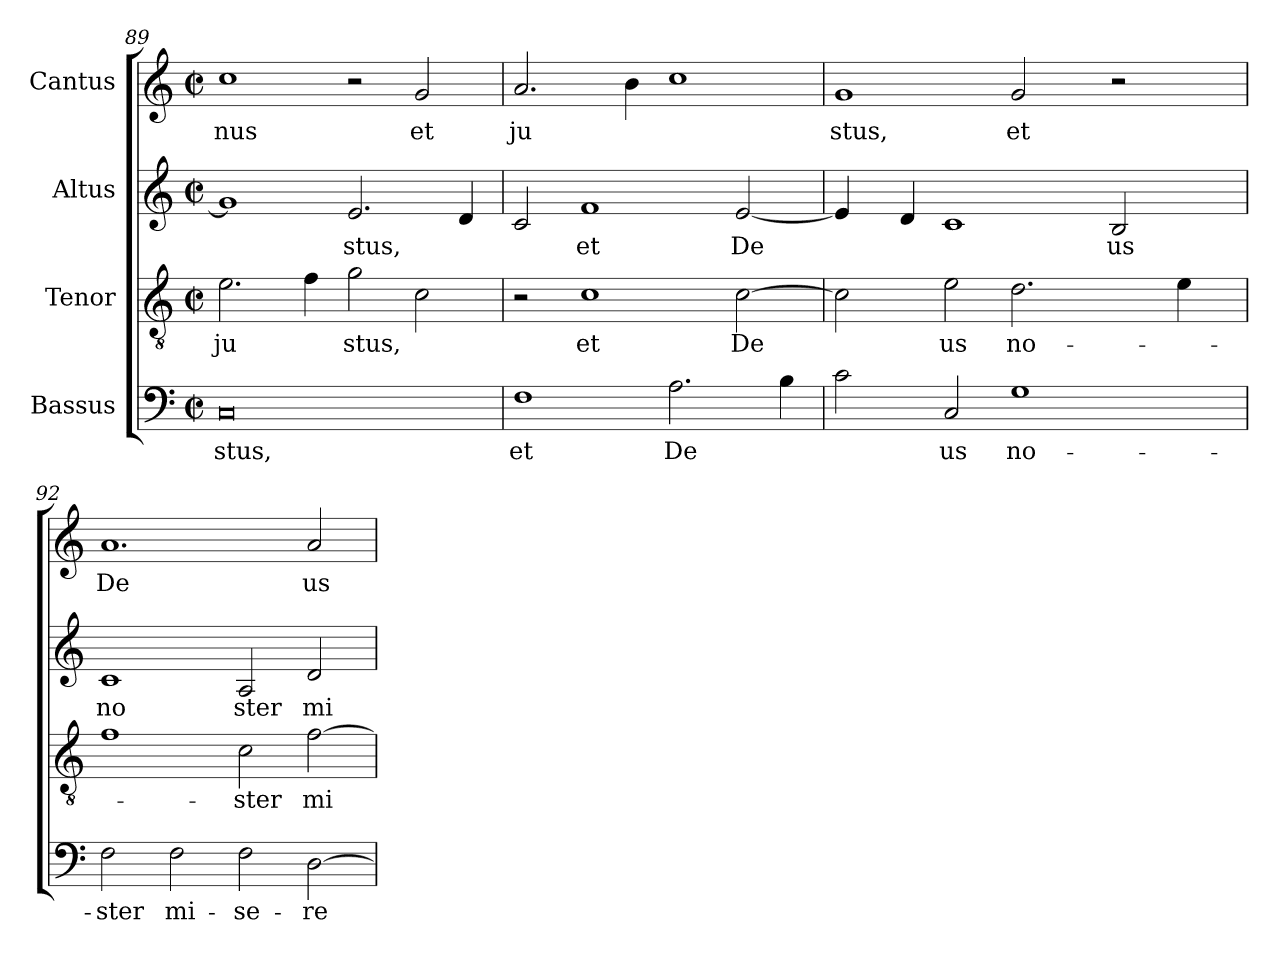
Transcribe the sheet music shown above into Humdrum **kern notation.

**kern	**text	**kern	**text	**kern	**text	**kern	**text
*part4	*part4	*part3	*part3	*part2	*part2	*part1	*part1
*staff4	*staff4	*staff3	*staff3	*staff2	*staff2	*staff1	*staff1
*I"Bassus	*	*I"Tenor	*	*I"Altus	*	*I"Cantus	*
*clefF4	*	*clefGv2	*	*clefG2	*	*clefG2	*
*M2/2	*	*M2/2	*	*M2/2	*	*M2/2	*
*met(c|)	*	*met(c|)	*	*met(c|)	*	*met(c|)	*
=89	=89	=89	=89	=89	=89	=89	=89
!	!LO:LY:b:cj	!	!LO:LY:b:cj	!	!	!	!LO:LY:b:cj
0C	stus,	2.e\	ju	1g]	.	1cc	nus
.	.	4f\	.	.	.	.	.
!	!	!	!LO:LY:b	!	!LO:LY:b	!	!
.	.	2g\	stus,	2.e/	stus,	2r	.
!	!	!	!	!	!	!	!LO:LY:b:cj
.	.	2c\	.	.	.	2g/	et
.	.	.	.	4d/	.	.	.
=90	=90	=90	=90	=90	=90	=90	=90
!	!LO:LY:b:cj	!	!	!	!	!	!LO:LY:b:cj
1F	et	2r	.	2c/	.	2.a/	ju
!	!	!	!LO:LY:b:cj	!	!LO:LY:b:cj	!	!
.	.	1c	et	1f	et	.	.
.	.	.	.	.	.	4b\	.
!	!LO:LY:b	!	!	!	!	!	!
2.A\	De	.	.	.	.	1cc	.
!	!	!	!LO:LY:b	!	!LO:LY:b	!	!
.	.	[<2c\	De	[>2e/	De	.	.
4B\	.	.	.	.	.	.	.
!!LO:LB:g=z
=91	=91	=91	=91	=91	=91	=91	=91
!	!	!	!	!	!	!	!LO:LY:b:cj
*^	*	*^	*	*	*	*	*
*	*	*	*	*^	*	*	*	*	*
2c\	8..ryy	.	2c\]	16..ryy	8..ryy	.	4e/]	.	1g	stus,
.	.	.	.	1ryy	.	.	.	.	.	.
.	1ryy	.	.	.	1ryy	.	.	.	.	.
.	.	.	.	.	.	.	4d/	.	.	.
!	!	!LO:LY:b:cj	!	!	!	!LO:LY:b:cj	!	!	!	!
2C/	.	us	2e\	.	.	us	1c	.	.	.
!	!	!LO:LY:b:cj	!	!	!	!LO:LY:b:cj	!	!	!	!LO:LY:b:cj
1G	.	no-	2.d\	.	.	no-	.	.	2g/	et
.	.	.	.	2ryy	.	.	.	.	.	.
.	2ryy	.	.	.	2ryy	.	.	.	.	.
!	!	!	!	!	!	!	!	!LO:LY:b:cj	!	!
.	.	.	.	.	.	.	2B/	us	2r	.
.	.	.	.	4ryy	.	.	.	.	.	.
.	4ryy	.	.	.	4ryy	.	.	.	.	.
.	.	.	4e\	.	.	.	.	.	.	.
.	.	.	.	8ryy	.	.	.	.	.	.
.	32ryy	.	.	.	32ryy	.	.	.	.	.
.	.	.	.	64ryy	.	.	.	.	.	.
=92	=92	=92	=92	=92	=92	=92	=92	=92	=92	=92
!	!	!LO:LY:b:cj	!	!	!	!	!	!LO:LY:b:cj	!	!LO:LY:b:cj
*v	*v	*	*	*	*	*	*	*	*	*
*	*	*v	*v	*v	*	*	*	*	*
2F\	-ster	1f	.	1c	no	1.a	De
!	!LO:LY:b:cj	!	!	!	!	!	!
2F\	mi-	.	.	.	.	.	.
!	!LO:LY:b:cj	!	!LO:LY:b:cj	!	!LO:LY:b:cj	!	!
2F\	-se-	2c\	-ster	2A/	ster	.	.
!	!LO:LY:b:cj	!	!LO:LY:b	!	!LO:LY:b:cj	!	!LO:LY:b:cj
[>2D\	-re-	[>2f\	mi-	2d/	mi	2a/	us
=	=	=	=	=	=	=	=
*-	*-	*-	*-	*-	*-	*-	*-
